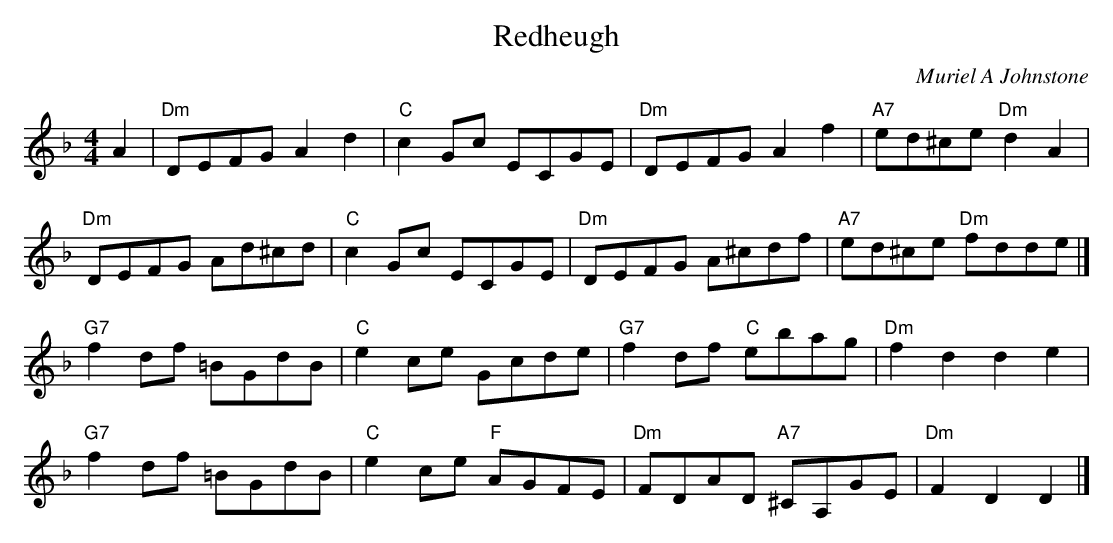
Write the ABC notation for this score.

X:1
T: Redheugh
C: Muriel A Johnstone
M: 4/4
L: 1/8
K: Dm
A2 |\
"Dm"DEFG A2d2 | "C"c2Gc ECGE | "Dm"DEFG A2f2 | "A7"ed^ce "Dm"d2A2 |
"Dm"DEFG Ad^cd | "C"c2Gc ECGE | "Dm"DEFG A^cdf | "A7"ed^ce "Dm"fdde |]
"G7"f2df =BGdB | "C"e2ce Gcde | "G7"f2df "C"ebag | "Dm"f2d2 d2e2 |
"G7"f2df =BGdB | "C"e2ce "F"AGFE | "Dm"FDAD "A7"^CA,GE | "Dm"F2D2 D2 |]
